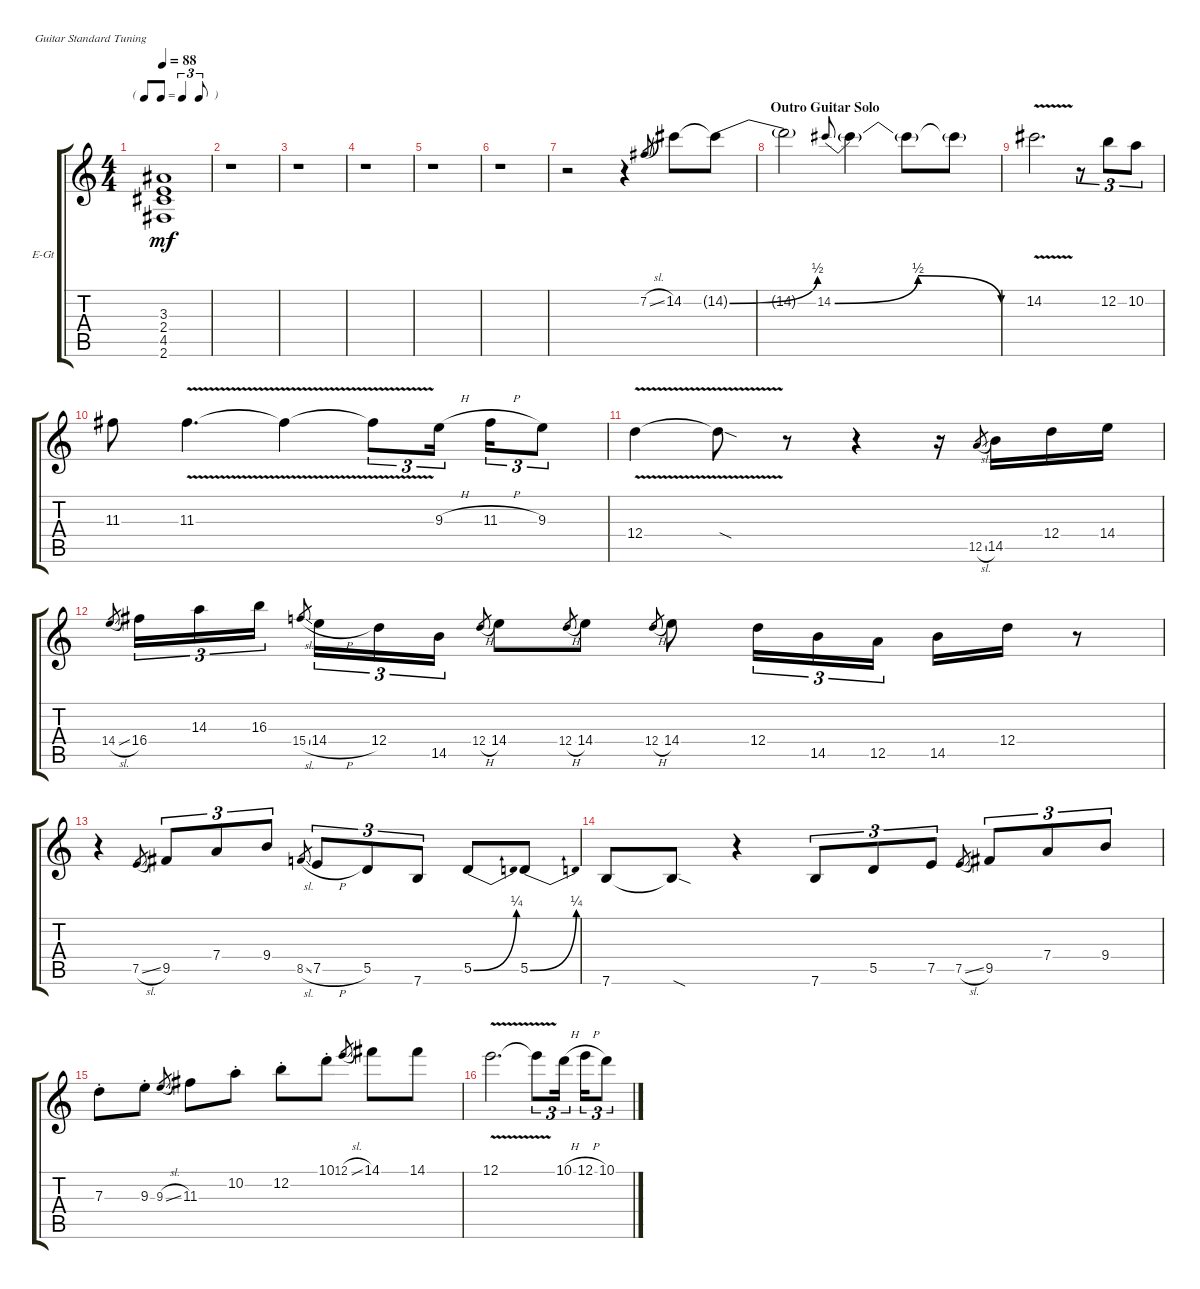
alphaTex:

\defaultSystemsLayout 4
\bracketExtendMode groupsimilarinstruments
\firstSystemTrackNameOrientation horizontal
\otherSystemsTrackNameOrientation horizontal
\track ("Electric Guitar" "E-Gt") {instrument electricguitarclean}
\staff {score tabs}
\tuning (E4 B3 G3 D3 A2 E2)
\ts (4 4)
\tf triplet8th
\tempo 88
\clef g2
\ks c
(2.6 4.5 2.4 3.3).1{dy mf} |
r.1 |
r.1 |
r.1 |
r.1 |
r.1 |
r.2 r.4 7.2{sl}.8{gr} 14.2.8 14.2{be (bend 0 0 15.6 2) t}.8 |
\section ("" "Outro Guitar Solo")
14.2{t}.2 14.2{be (bendrelease 0 0 42 2 51.6 2 59.4 0)}.8{gr onbeat} 14.2{t}.4 14.2{t}.8 14.2{t}.8 |
14.2{v}.2{d} r.8{tu (3 2)} 12.2.8{tu (3 2)} 10.2.8{tu (3 2)} |
11.3.8 11.3{v}.4{d} 11.3{v t}.4 11.3{v t}.8{tu (3 2)} 9.3{h}.16{tu (3 2)} 11.3{h}.16{tu (3 2)} 9.3.8{tu (3 2)} |
12.4{v}.4 12.4{v sod t}.8 r.8 r.4 r.16 12.5{sl}.8{gr} 14.5.16 12.4.16 14.4.16 |
14.4{sl}.8{gr} 16.4.16{tu (3 2)} 14.3.16{tu (3 2)} 16.3.16{tu (3 2)} 15.4{sl}.8{gr} 14.4{h}.16{tu (3 2)} 12.4.16{tu (3 2)} 14.5.16{tu (3 2)} 12.4{h}.8{gr} 14.4.8 12.4{h}.8{gr} 14.4.8 12.4{h}.8{gr} 14.4.8 12.4.16{tu (3 2)} 14.5.16{tu (3 2)} 12.5.16{tu (3 2)} 14.5.16 12.4.16 r.8 |
r.4 7.5{sl}.8{gr} 9.5.8{tu (3 2)} 7.4.8{tu (3 2)} 9.4.8{tu (3 2)} 8.5{sl}.8{gr} 7.5{h}.8{tu (3 2)} 5.5.8{tu (3 2)} 7.6.8{tu (3 2)} 5.5{be (bend 0 0 15.6 1)}.8 5.5{be (bend 0 0 15 1)}.8 |
7.6.8 7.6{sod t}.8 r.4 7.6.8{tu (3 2)} 5.5.8{tu (3 2)} 7.5.8{tu (3 2)} 7.5{sl}.8{tu (3 2) gr} 9.5.8{tu (3 2)} 7.4.8{tu (3 2)} 9.4.8{tu (3 2)} |
7.3{st}.8 9.3{st}.8 9.3{sl}.8{gr} 11.3.8 10.2{st}.8 12.2{st}.8 10.1{st}.8 12.1{sl}.8{gr} 14.1.8 14.1.8 |
12.1{v}.2{d} 12.1{v t}.8{tu (3 2)} 10.1{h}.16{tu (3 2)} 12.1{h}.16{tu (3 2)} 10.1.8{tu (3 2)}
